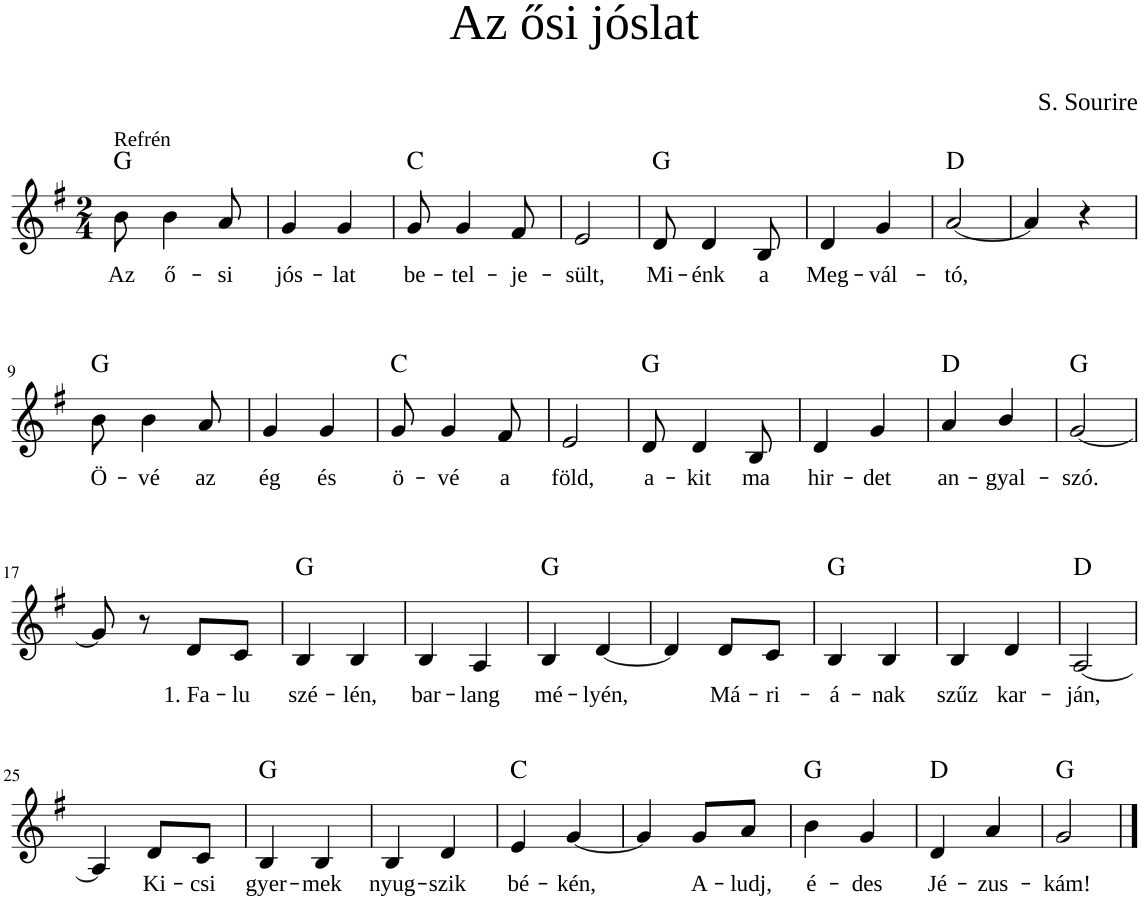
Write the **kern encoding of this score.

**kern	**text	**harte
*part1	*part1	*part1
*staff1	*staff1	*
*I"Piano	*	*
*I'Pno	*	*
*clefG2	*	*
*k[f#]	*	*
*M2/4	*	*
=1	=1	=1
!LO:TX:a:t=Refrén	!	!
!	!LO:LY:b	!
8b\	Az	G:maj
!	!LO:LY:b	!
4b\	ő-	.
!	!LO:LY:b	!
8a/	-si	.
=2	=2	=2
!	!LO:LY:b	!
4g/	jós-	.
!	!LO:LY:b	!
4g/	-lat	.
=3	=3	=3
!	!LO:LY:b	!
8g/	be-	C:maj
!	!LO:LY:b	!
4g/	-tel-	.
!	!LO:LY:b	!
8f#/	-je-	.
=4	=4	=4
!	!LO:LY:b	!
2e/	-sült,	.
=5	=5	=5
!	!LO:LY:b	!
8d/	Mi-	G:maj
!	!LO:LY:b	!
4d/	énk	.
!	!LO:LY:b	!
8B/	a	.
=6	=6	=6
!	!LO:LY:b	!
4d/	Meg-	.
!	!LO:LY:b	!
4g/	-vál-	.
=7	=7	=7
!	!LO:LY:b	!
[2a/	-tó,	D:maj
=8	=8	=8
4a/]	.	.
4r	.	.
!!LO:LB:g=z
=9	=9	=9
!	!LO:LY:b	!
8b\	Ö-	G:maj
!	!LO:LY:b	!
4b\	-vé	.
!	!LO:LY:b	!
8a/	az	.
=10	=10	=10
!	!LO:LY:b	!
4g/	ég	.
!	!LO:LY:b	!
4g/	és	.
=11	=11	=11
!	!LO:LY:b	!
8g/	ö-	C:maj
!	!LO:LY:b	!
4g/	-vé	.
!	!LO:LY:b	!
8f#/	a	.
=12	=12	=12
!	!LO:LY:b	!
2e/	föld,	.
=13	=13	=13
!	!LO:LY:b	!
8d/	a-	G:maj
!	!LO:LY:b	!
4d/	-kit	.
!	!LO:LY:b	!
8B/	ma	.
=14	=14	=14
!	!LO:LY:b	!
4d/	hir-	.
!	!LO:LY:b	!
4g/	-det	.
=15	=15	=15
!	!LO:LY:b	!
4a/	an-	D:maj
!	!LO:LY:b	!
4b/	-gyal-	.
=16	=16	=16
!	!LO:LY:b	!
[2g/	szó.	G:maj
!!LO:LB:g=z
=17	=17	=17
8g/]	.	.
8r	.	.
!	!LO:LY:b	!
8d/L	1. Fa-	.
!	!LO:LY:b	!
8c/J	-lu	.
=18	=18	=18
!	!LO:LY:b	!
4B/	szé-	G:maj
!	!LO:LY:b	!
4B/	-lén,	.
=19	=19	=19
!	!LO:LY:b	!
4B/	bar-	.
!	!LO:LY:b	!
4A/	-lang	.
=20	=20	=20
!	!LO:LY:b	!
4B/	mé-	G:maj
!	!LO:LY:b	!
[4d/	-lyén,	.
=21	=21	=21
4d/]	.	.
!	!LO:LY:b	!
8d/L	Má-	.
!	!LO:LY:b	!
8c/J	-ri-	.
=22	=22	=22
!	!LO:LY:b	!
4B/	-á-	G:maj
!	!LO:LY:b	!
4B/	-nak	.
=23	=23	=23
!	!LO:LY:b	!
4B/	szűz	.
!	!LO:LY:b	!
4d/	kar-	.
=24	=24	=24
!	!LO:LY:b	!
[2A/	-ján,	D:maj
!!LO:LB:g=z
=25	=25	=25
4A/]	.	.
!	!LO:LY:b	!
8d/L	Ki-	.
!	!LO:LY:b	!
8c/J	-csi	.
=26	=26	=26
!	!LO:LY:b	!
4B/	gyer-	G:maj
!	!LO:LY:b	!
4B/	-mek	.
=27	=27	=27
!	!LO:LY:b	!
4B/	nyug-	.
!	!LO:LY:b	!
4d/	-szik	.
=28	=28	=28
!	!LO:LY:b	!
4e/	bé-	C:maj
!	!LO:LY:b	!
[4g/	-kén,	.
=29	=29	=29
4g/]	.	.
!	!LO:LY:b	!
8g/L	A-	.
!	!LO:LY:b	!
8a/J	-ludj,	.
=30	=30	=30
!	!LO:LY:b	!
4b\	é-	G:maj
!	!LO:LY:b	!
4g/	-des	.
=31	=31	=31
!	!LO:LY:b	!
4d/	Jé-	D:maj
!	!LO:LY:b	!
4a/	-zus-	.
=32	=32	=32
!	!LO:LY:b	!
2g/	-kám!	G:maj
==	==	==
*-	*-	*-
